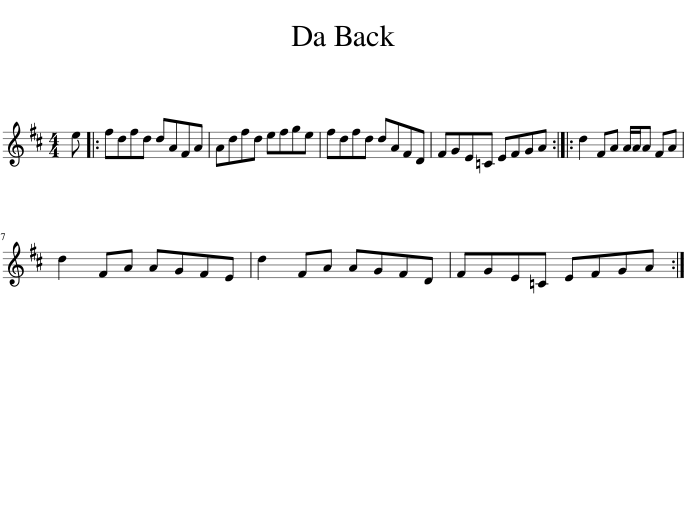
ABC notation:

X:1
L:1/8
M:4/4
I:linebreak $
K:D
V:1 treble
V:1
 e |: fdfd dAFA | Adfd efge | fdfd dAFD | FGE=C EFGA :: %5
 d2 FA A/A/A FA |$ d2 FA AGFE | d2 FA AGFD | FGE=C EFGA :| %9
